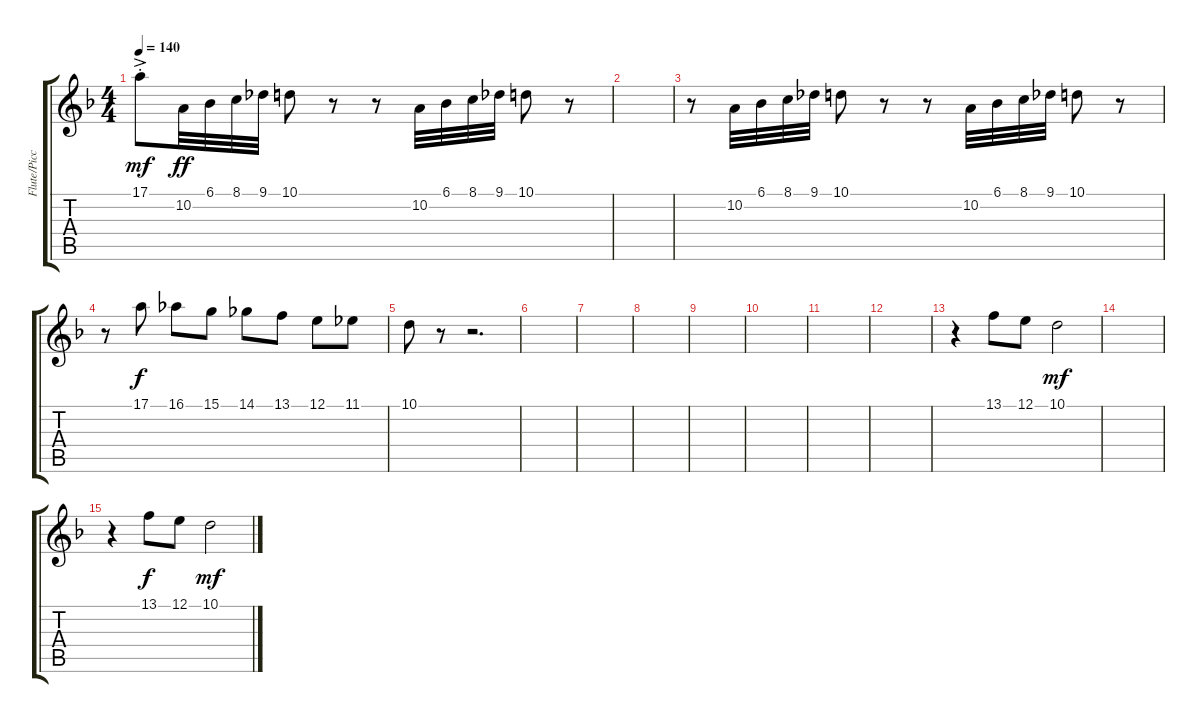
\track ("Flute/Piccalo" "Flute/Picc") {instrument flute}
\staff {score tabs}
\tuning (E4 B3 G3 D3 A2 E2) {hide}
\ts (4 4)
\tempo 140
\clef g2
\ks dminor
17.1{ac st}.8{dy mf} 10.2.32{dy ff} 6.1.32 8.1.32 9.1.32 10.1.8 r.8 r.8{instrument flute} 10.2.32 6.1.32 8.1.32 9.1.32 10.1.8 r.8 |
|
r.8{instrument flute} 10.2.32 6.1.32 8.1.32 9.1.32 10.1.8 r.8 r.8{instrument flute} 10.2.32 6.1.32 8.1.32 9.1.32 10.1.8 r.8 |
r.8 17.1.8{dy f} 16.1.8 15.1.8 14.1.8 13.1.8 12.1.8 11.1.8 |
10.1.8 r.8 r.2{d} |
|
|
|
|
|
|
|
r.4 13.1.8 12.1.8 10.1.2{dy mf} |
|
r.4 13.1.8{dy f} 12.1.8 10.1.2{dy mf}
